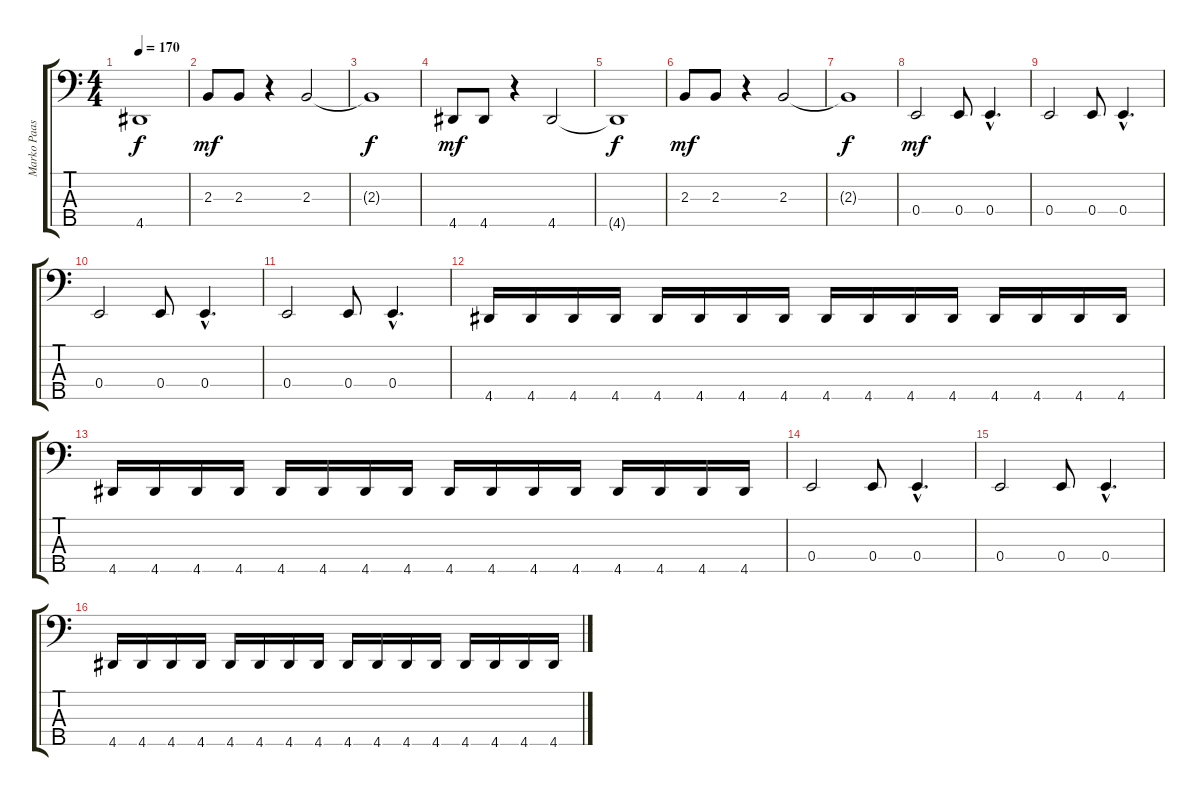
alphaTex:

\track ("Marko Paasikoski" "Marko Paas") {instrument electricbasspick}
\staff {score tabs}
\tuning (G2 D2 A1 E1 B0) {hide}
\ts (4 4)
\tempo 170
\clef f4
\ks c
4.5{t}.1{dy f} |
2.3.8{dy mf} 2.3.8 r.4 2.3.2 |
2.3{t}.1{dy f} |
4.5.8{dy mf} 4.5.8 r.4 4.5.2 |
4.5{t}.1{dy f} |
2.3.8{dy mf} 2.3.8 r.4 2.3.2 |
2.3{t}.1{dy f} |
0.4.2{dy mf} 0.4.8 0.4{hac}.4{d} |
0.4.2 0.4.8 0.4{hac}.4{d} |
0.4.2 0.4.8 0.4{hac}.4{d} |
0.4.2 0.4.8 0.4{hac}.4{d} |
4.5.16 4.5.16 4.5.16 4.5.16 4.5.16 4.5.16 4.5.16 4.5.16 4.5.16 4.5.16 4.5.16 4.5.16 4.5.16 4.5.16 4.5.16 4.5.16 |
4.5.16 4.5.16 4.5.16 4.5.16 4.5.16 4.5.16 4.5.16 4.5.16 4.5.16 4.5.16 4.5.16 4.5.16 4.5.16 4.5.16 4.5.16 4.5.16 |
0.4.2 0.4.8 0.4{hac}.4{d} |
0.4.2 0.4.8 0.4{hac}.4{d} |
4.5.16 4.5.16 4.5.16 4.5.16 4.5.16 4.5.16 4.5.16 4.5.16 4.5.16 4.5.16 4.5.16 4.5.16 4.5.16 4.5.16 4.5.16 4.5.16
